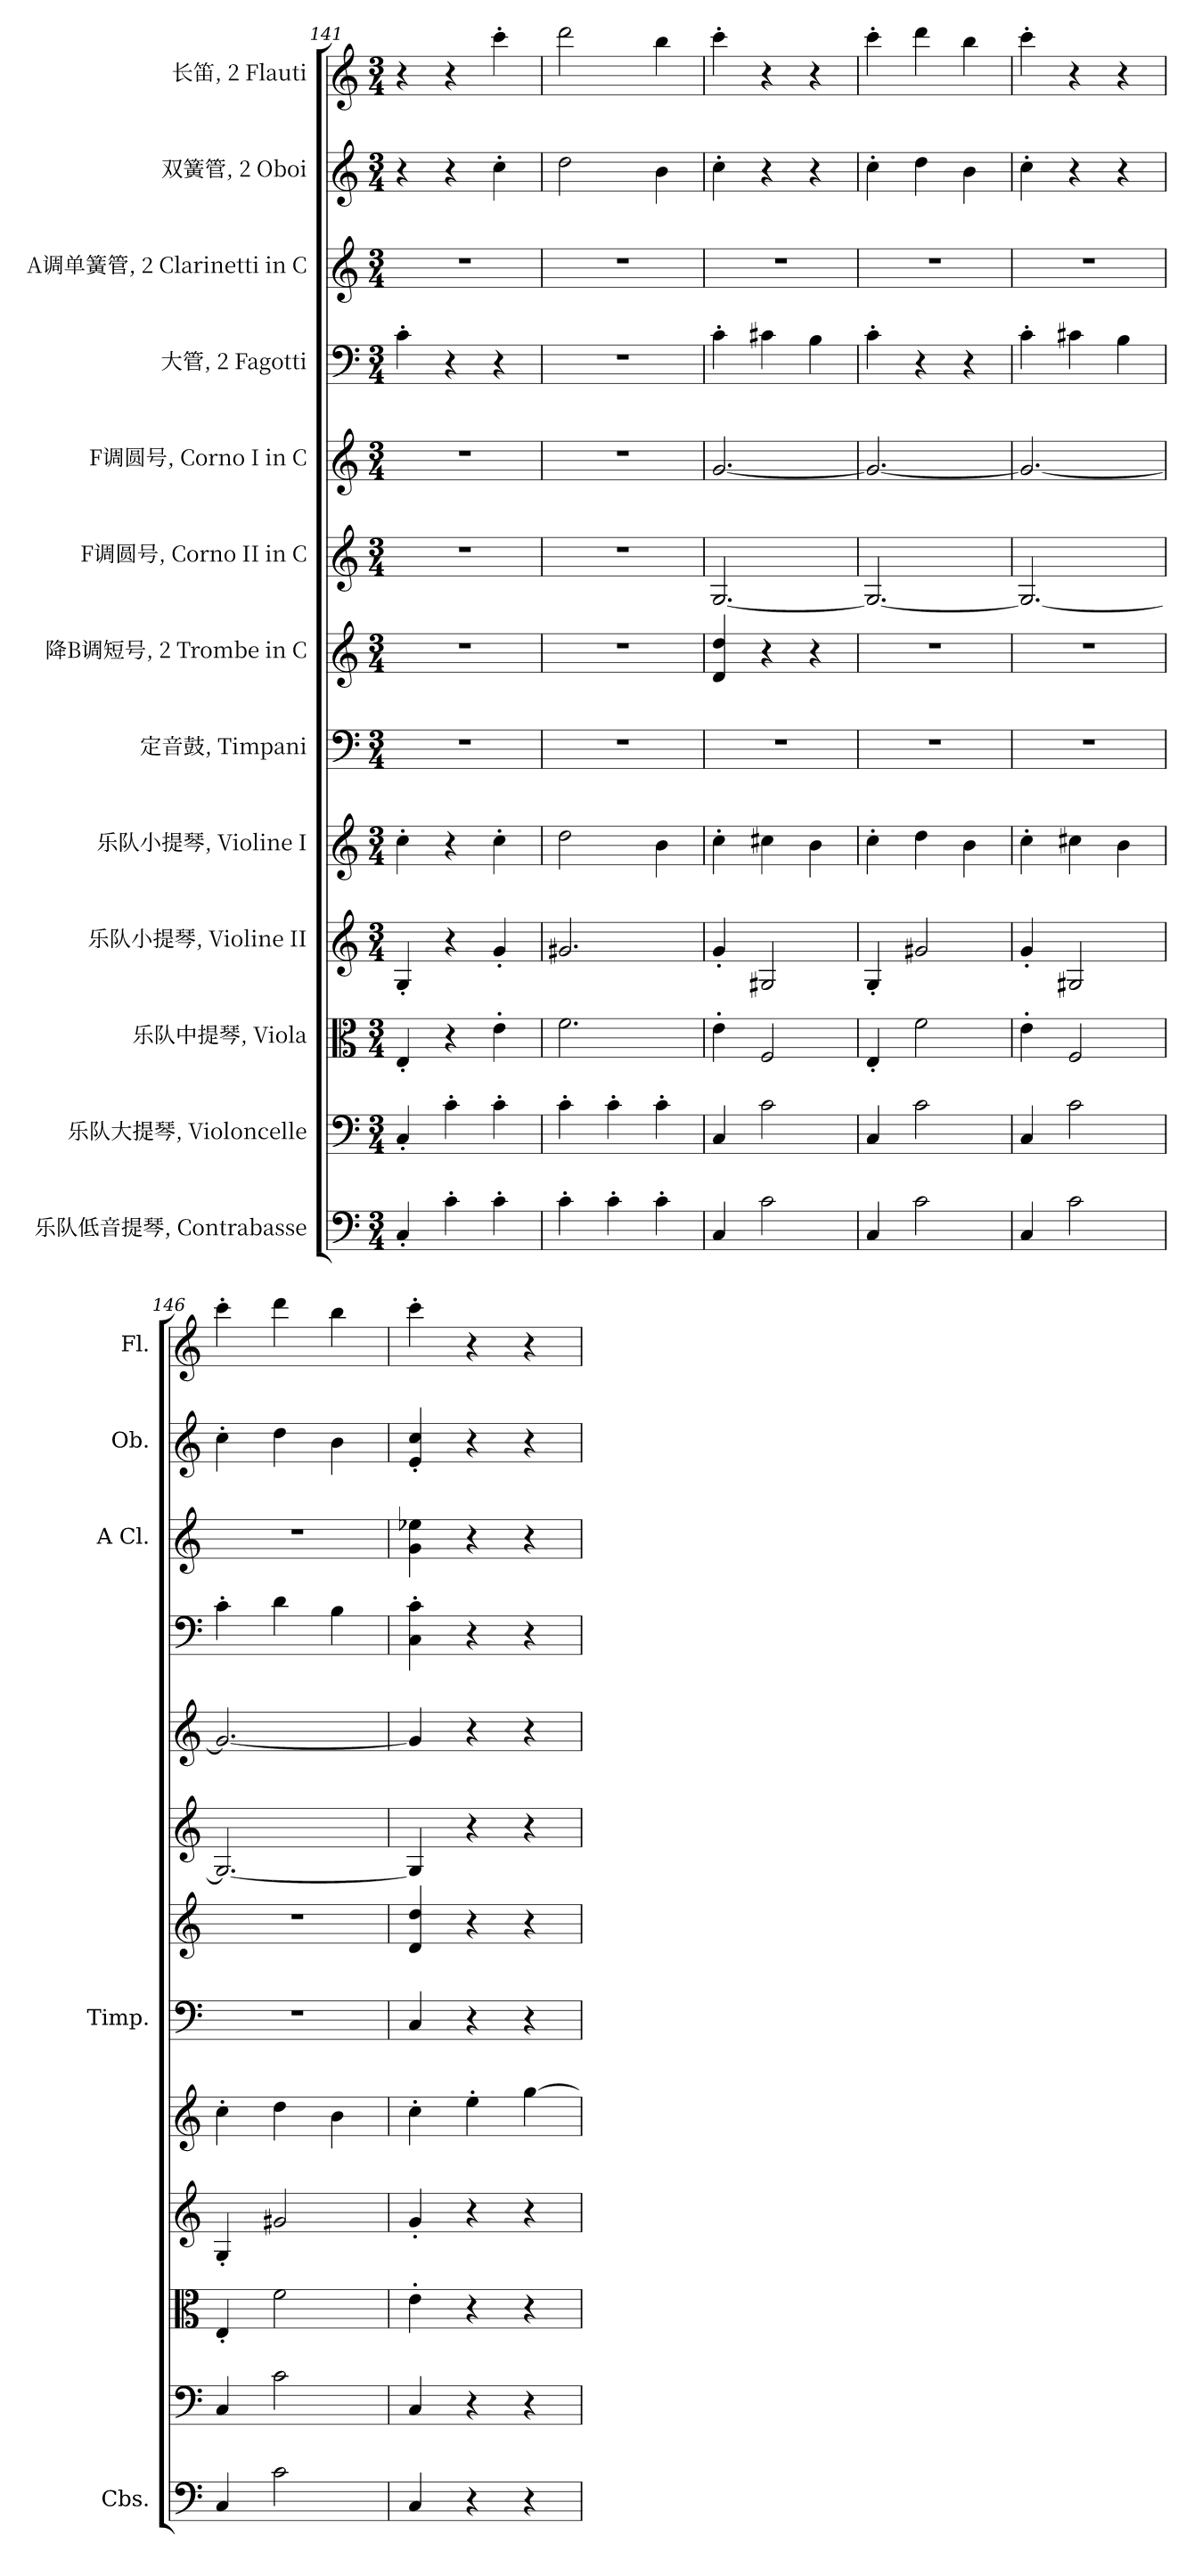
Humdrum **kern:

**kern	**kern	**kern	**kern	**kern	**kern	**kern	**kern	**kern	**kern	**kern	**kern	**kern
*part13	*part12	*part11	*part10	*part9	*part8	*part7	*part6	*part5	*part4	*part3	*part2	*part1
*staff13	*staff12	*staff11	*staff10	*staff9	*staff8	*staff7	*staff6	*staff5	*staff4	*staff3	*staff2	*staff1
*I"乐队低音提琴, Contrabasse	*I"乐队大提琴, Violoncelle	*I"乐队中提琴, Viola	*I"乐队小提琴, Violine II	*I"乐队小提琴, Violine I	*I"定音鼓, Timpani	*I"降B调短号, 2 Trombe in C	*I"F调圆号, Corno II in C	*I"F调圆号, Corno I in C	*I"大管, 2 Fagotti	*I"A调单簧管, 2 Clarinetti in C	*I"双簧管, 2 Oboi	*I"长笛, 2 Flauti
*I'Cbs.	*	*	*	*	*I'Timp.	*	*	*	*	*I'A Cl.	*I'Ob.	*I'Fl.
*clefF4	*clefF4	*clefC3	*clefG2	*clefG2	*clefF4	*clefG2	*clefG2	*clefG2	*clefF4	*clefG2	*clefG2	*clefG2
*ITrd7c12	*	*	*	*	*	*ITrd1c2	*ITrd4c7	*ITrd4c7	*	*ITrd2c3	*	*
*k[]	*k[]	*k[]	*k[]	*k[]	*k[]	*k[b-e-]	*k[b-]	*k[b-]	*k[]	*k[f#c#g#]	*k[]	*k[]
*M3/4	*M3/4	*M3/4	*M3/4	*M3/4	*M3/4	*M3/4	*M3/4	*M3/4	*M3/4	*M3/4	*M3/4	*M3/4
*MM306	*MM306	*MM306	*MM306	*MM306	*MM306	*MM306	*MM306	*MM306	*MM306	*MM306	*MM306	*MM306
=141	=141	=141	=141	=141	=141	=141	=141	=141	=141	=141	=141	=141
4CC'/	4C'/	4E'/	4G'/	4cc'\	2.r	2.r	2.r	2.r	4c'\	2.r	4r	4r
*	*	*	*	*	*	*	*	*	*	*	*	*MM332
4C'\	4c'\	4r	4r	4r	.	.	.	.	4r	.	4r	4r
4C'\	4c'\	4e'\	4g'/	4cc'\	.	.	.	.	4r	.	4cc'\	4ccc'\
=142	=142	=142	=142	=142	=142	=142	=142	=142	=142	=142	=142	=142
*	*	*	*	*	*	*	*	*	*	*	*	*MM306
4C'\	4c'\	2.f\	2.g#X/	2dd\	2.r	2.r	2.r	2.r	2.r	2.r	2dd\	2ddd\
4C'\	4c'\	.	.	.	.	.	.	.	.	.	.	.
4C'\	4c'\	.	.	4b\	.	.	.	.	.	.	4b\	4bb\
=143	=143	=143	=143	=143	=143	=143	=143	=143	=143	=143	=143	=143
*	*	*	*	*	*	*	*	*	*	*	*	*MM320
4CC/	4C/	4e'\	4g'/	4cc'\	2.r	4c/ 4cc/	[2.C/	[2.c/	4c'\	2.r	4cc'\	4ccc'\
*	*	*	*	*	*	*	*	*	*	*	*	*MM332
2C\	2c\	2F/	2G#X/	4cc#X\	.	4r	.	.	4c#X\	.	4r	4r
.	.	.	.	4b\	.	4r	.	.	4B\	.	4r	4r
=144	=144	=144	=144	=144	=144	=144	=144	=144	=144	=144	=144	=144
*	*	*	*	*	*	*	*	*	*	*	*	*MM320
4CC/	4C/	4E'/	4G'/	4cc'\	2.r	2.r	2.C/_	2.c/_	4c'\	2.r	4cc'\	4ccc'\
*	*	*	*	*	*	*	*	*	*	*	*	*MM332
2C\	2c\	2f\	2g#X/	4dd\	.	.	.	.	4r	.	4dd\	4ddd\
.	.	.	.	4b\	.	.	.	.	4r	.	4b\	4bb\
=145	=145	=145	=145	=145	=145	=145	=145	=145	=145	=145	=145	=145
*	*	*	*	*	*	*	*	*	*	*	*	*MM320
4CC/	4C/	4e'\	4g'/	4cc'\	2.r	2.r	2.C/_	2.c/_	4c'\	2.r	4cc'\	4ccc'\
*	*	*	*	*	*	*	*	*	*	*	*	*MM332
2C\	2c\	2F/	2G#X/	4cc#X\	.	.	.	.	4c#X\	.	4r	4r
.	.	.	.	4b\	.	.	.	.	4B\	.	4r	4r
=146	=146	=146	=146	=146	=146	=146	=146	=146	=146	=146	=146	=146
*	*	*	*	*	*	*	*	*	*	*	*	*MM320
4CC/	4C/	4E'/	4G'/	4cc'\	2.r	2.r	2.C/_	2.c/_	4c'\	2.r	4cc'\	4ccc'\
*	*	*	*	*	*	*	*	*	*	*	*	*MM332
2C\	2c\	2f\	2g#X/	4dd\	.	.	.	.	4d\	.	4dd\	4ddd\
.	.	.	.	4b\	.	.	.	.	4B\	.	4b\	4bb\
!!LO:PB:g=z
=147	=147	=147	=147	=147	=147	=147	=147	=147	=147	=147	=147	=147
*	*	*	*	*	*	*	*	*	*	*	*	*MM306
4CC/	4C/	4e'\	4g'/	4cc'\	4C/	4c/ 4cc/	4C/]	4c/]	4C\' 4c\'	4e\ 4ccn\	4e/' 4cc/'	4ccc'\
*	*	*	*	*	*	*	*	*	*	*	*	*MM332
4r	4r	4r	4r	4ee'\	4r	4r	4r	4r	4r	4r	4r	4r
4r	4r	4r	4r	[4gg\	4r	4r	4r	4r	4r	4r	4r	4r
=	=	=	=	=	=	=	=	=	=	=	=	=
*-	*-	*-	*-	*-	*-	*-	*-	*-	*-	*-	*-	*-
